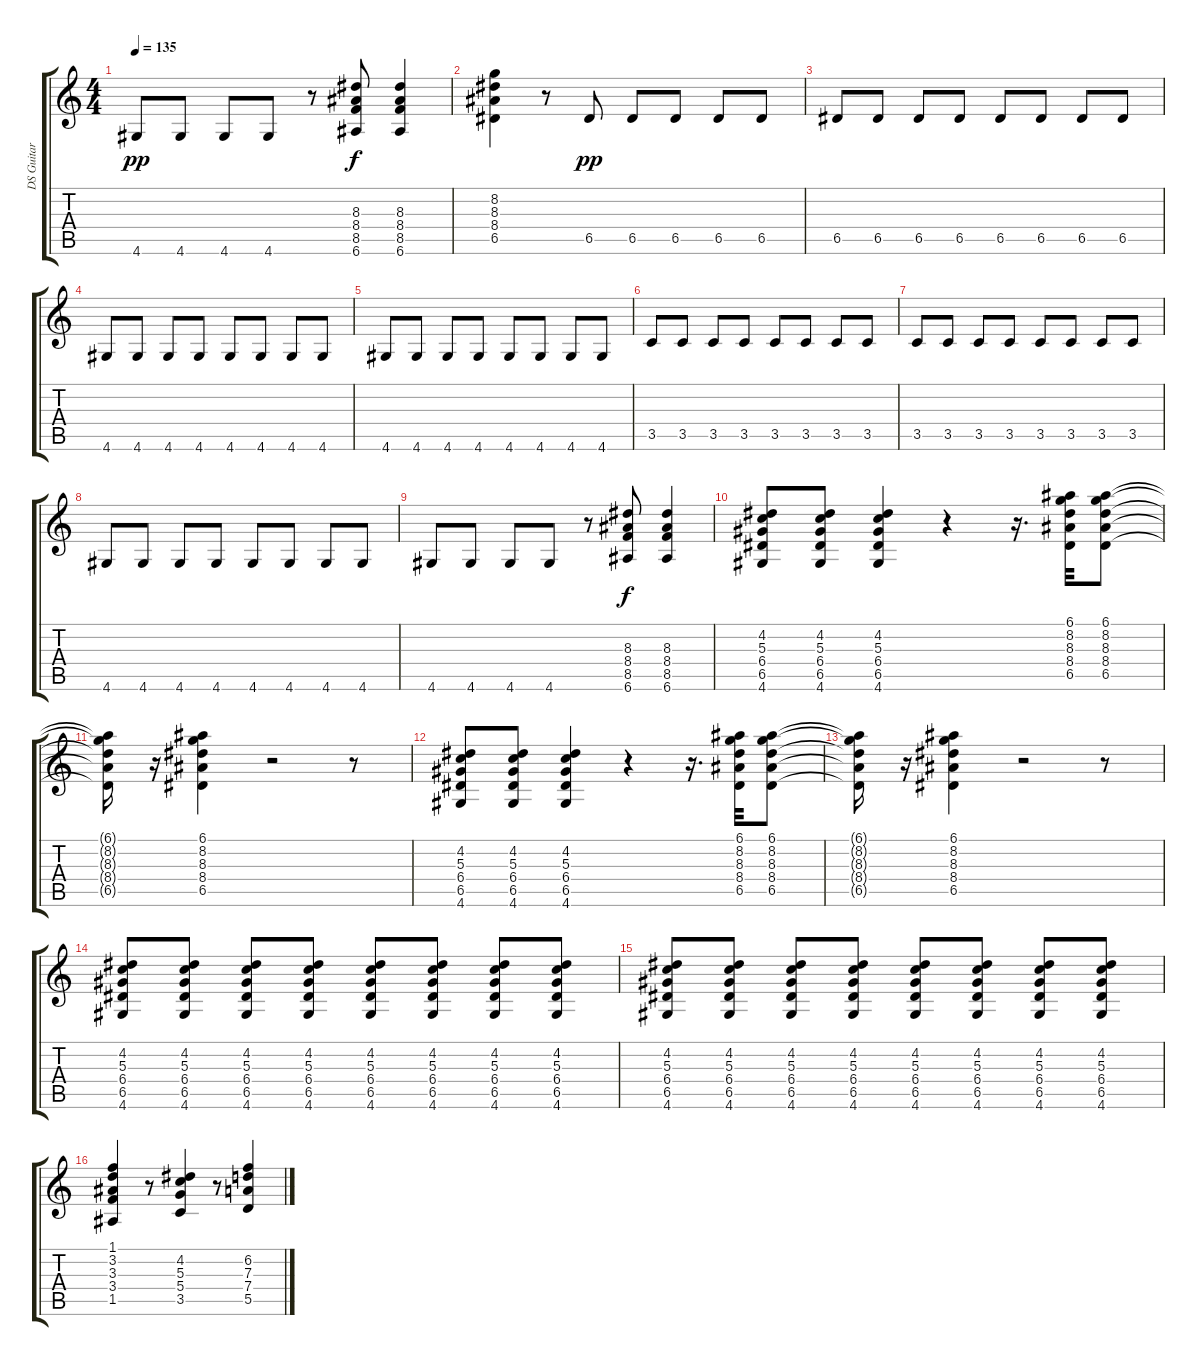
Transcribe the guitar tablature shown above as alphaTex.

\track ("DS Guitar 1" "DS Guitar ") {instrument distortionguitar}
\staff {score tabs}
\tuning (E4 B3 G3 D3 A2 E2) {hide}
\ts (4 4)
\tempo 135
\clef g2
\ks c
4.6.8{dy pp} 4.6.8 4.6.8 4.6.8 r.8 (8.3 8.4 8.5 6.6).8{dy f} (8.3 8.4 8.5 6.6).4 |
(8.2 8.3 8.4 6.5).4 r.8 6.5.8{dy pp} 6.5.8 6.5.8 6.5.8 6.5.8 |
6.5.8 6.5.8 6.5.8 6.5.8 6.5.8 6.5.8 6.5.8 6.5.8 |
4.6.8 4.6.8 4.6.8 4.6.8 4.6.8 4.6.8 4.6.8 4.6.8 |
4.6.8 4.6.8 4.6.8 4.6.8 4.6.8 4.6.8 4.6.8 4.6.8 |
3.5.8 3.5.8 3.5.8 3.5.8 3.5.8 3.5.8 3.5.8 3.5.8 |
3.5.8 3.5.8 3.5.8 3.5.8 3.5.8 3.5.8 3.5.8 3.5.8 |
4.6.8 4.6.8 4.6.8 4.6.8 4.6.8 4.6.8 4.6.8 4.6.8 |
4.6.8 4.6.8 4.6.8 4.6.8 r.8 (8.3 8.4 8.5 6.6).8{dy f} (8.3 8.4 8.5 6.6).4 |
(4.2 5.3 6.4 6.5 4.6).8 (4.2 5.3 6.4 6.5 4.6).8 (4.2 5.3 6.4 6.5 4.6).4 r.4 r.16{d} (6.1 8.2 8.3 8.4 6.5).32 (6.1 8.2 8.3 8.4 6.5).8 |
(6.1{t} 8.2{t} 8.3{t} 8.4{t} 6.5{t}).16 r.16 (6.1 8.2 8.3 8.4 6.5).4 r.2 r.8 |
(4.2 5.3 6.4 6.5 4.6).8 (4.2 5.3 6.4 6.5 4.6).8 (4.2 5.3 6.4 6.5 4.6).4 r.4 r.16{d} (6.1 8.2 8.3 8.4 6.5).32 (6.1 8.2 8.3 8.4 6.5).8 |
(6.1{t} 8.2{t} 8.3{t} 8.4{t} 6.5{t}).16 r.16 (6.1 8.2 8.3 8.4 6.5).4 r.2 r.8 |
(4.2 5.3 6.4 6.5 4.6).8 (4.2 5.3 6.4 6.5 4.6).8 (4.2 5.3 6.4 6.5 4.6).8 (4.2 5.3 6.4 6.5 4.6).8 (4.2 5.3 6.4 6.5 4.6).8 (4.2 5.3 6.4 6.5 4.6).8 (4.2 5.3 6.4 6.5 4.6).8 (4.2 5.3 6.4 6.5 4.6).8 |
(4.2 5.3 6.4 6.5 4.6).8 (4.2 5.3 6.4 6.5 4.6).8 (4.2 5.3 6.4 6.5 4.6).8 (4.2 5.3 6.4 6.5 4.6).8 (4.2 5.3 6.4 6.5 4.6).8 (4.2 5.3 6.4 6.5 4.6).8 (4.2 5.3 6.4 6.5 4.6).8 (4.2 5.3 6.4 6.5 4.6).8 |
(1.1 3.2 3.3 3.4 1.5).4 r.8 (4.2 5.3 5.4 3.5).4 r.8 (6.2 7.3 7.4 5.5).4
